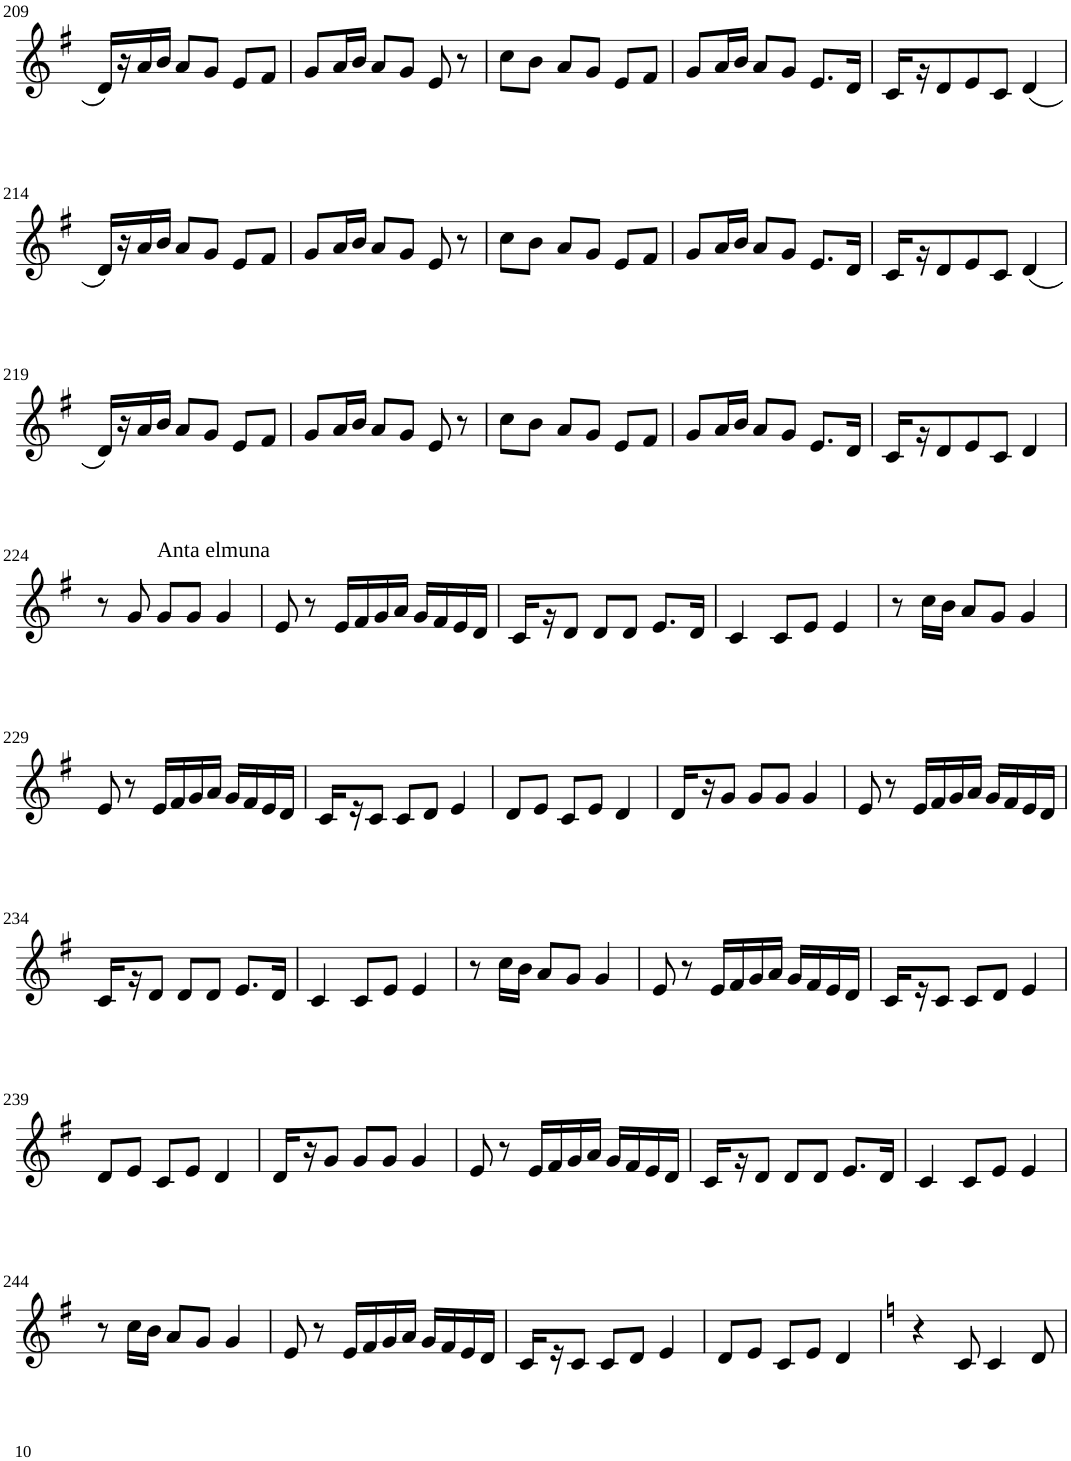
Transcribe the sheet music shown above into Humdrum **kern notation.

**kern
*part1
*staff1
*I"Violin
!!LO:PB:g=z
*clefG2
*k[f#]
*G:
*M3/4
=209
16d/LL
16r
16a/
16b/JJ
8a/L
8g/J
8e/L
8f#/J
=210
8g/L
16a/L
16b/JJ
8a/L
8g/J
8e/
8r
=211
8cc\L
8b\J
8a/L
8g/J
8e/L
8f#/J
=212
8g/L
16a/L
16b/JJ
8a/L
8g/J
8.e/L
16d/Jk
=213
16c/LL
16r
8d/
8e/
8c/J
(4d/
!!LO:LB:g=z
=214
16d/LL)
16r
16a/
16b/JJ
8a/L
8g/J
8e/L
8f#/J
=215
8g/L
16a/L
16b/JJ
8a/L
8g/J
8e/
8r
=216
8cc\L
8b\J
8a/L
8g/J
8e/L
8f#/J
=217
8g/L
16a/L
16b/JJ
8a/L
8g/J
8.e/L
16d/Jk
=218
16c/LL
16r
8d/
8e/
8c/J
(4d/
!!LO:LB:g=z
=219
16d/LL)
16r
16a/
16b/JJ
8a/L
8g/J
8e/L
8f#/J
=220
8g/L
16a/L
16b/JJ
8a/L
8g/J
8e/
8r
=221
8cc\L
8b\J
8a/L
8g/J
8e/L
8f#/J
=222
8g/L
16a/L
16b/JJ
8a/L
8g/J
8.e/L
16d/Jk
=223
16c/LL
16r
8d/
8e/
8c/J
4d/
!!LO:LB:g=z
=224
8r
8g/
!LO:TX:a:t=Anta elmuna
8g/L
8g/J
4g/
=225
8e/
8r
16e/LL
16f#/
16g/
16a/JJ
16g/LL
16f#/
16e/
16d/JJ
=226
16c/LL
16r
8d/J
8d/L
8d/J
8.e/L
16d/Jk
=227
4c/
8c/L
8e/J
4e/
=228
8r
16cc\LL
16b\JJ
8a/L
8g/J
4g/
!!LO:LB:g=z
=229
8e/
8r
16e/LL
16f#/
16g/
16a/JJ
16g/LL
16f#/
16e/
16d/JJ
=230
16c/LL
16r
8c/J
8c/L
8d/J
4e/
=231
8d/L
8e/J
8c/L
8e/J
4d/
=232
16d/LL
16r
8g/J
8g/L
8g/J
4g/
=233
8e/
8r
16e/LL
16f#/
16g/
16a/JJ
16g/LL
16f#/
16e/
16d/JJ
!!LO:LB:g=z
=234
16c/LL
16r
8d/J
8d/L
8d/J
8.e/L
16d/Jk
=235
4c/
8c/L
8e/J
4e/
=236
8r
16cc\LL
16b\JJ
8a/L
8g/J
4g/
=237
8e/
8r
16e/LL
16f#/
16g/
16a/JJ
16g/LL
16f#/
16e/
16d/JJ
=238
16c/LL
16r
8c/J
8c/L
8d/J
4e/
!!LO:LB:g=z
=239
8d/L
8e/J
8c/L
8e/J
4d/
=240
16d/LL
16r
8g/J
8g/L
8g/J
4g/
=241
8e/
8r
16e/LL
16f#/
16g/
16a/JJ
16g/LL
16f#/
16e/
16d/JJ
=242
16c/LL
16r
8d/J
8d/L
8d/J
8.e/L
16d/Jk
=243
4c/
8c/L
8e/J
4e/
!!LO:LB:g=z
=244
8r
16cc\LL
16b\JJ
8a/L
8g/J
4g/
=245
8e/
8r
16e/LL
16f#/
16g/
16a/JJ
16g/LL
16f#/
16e/
16d/JJ
=246
16c/LL
16r
8c/J
8c/L
8d/J
4e/
=247
8d/L
8e/J
8c/L
8e/J
4d/
=248
*k[]
*C:
4r
8c/
4c/
8d/
=
*-
